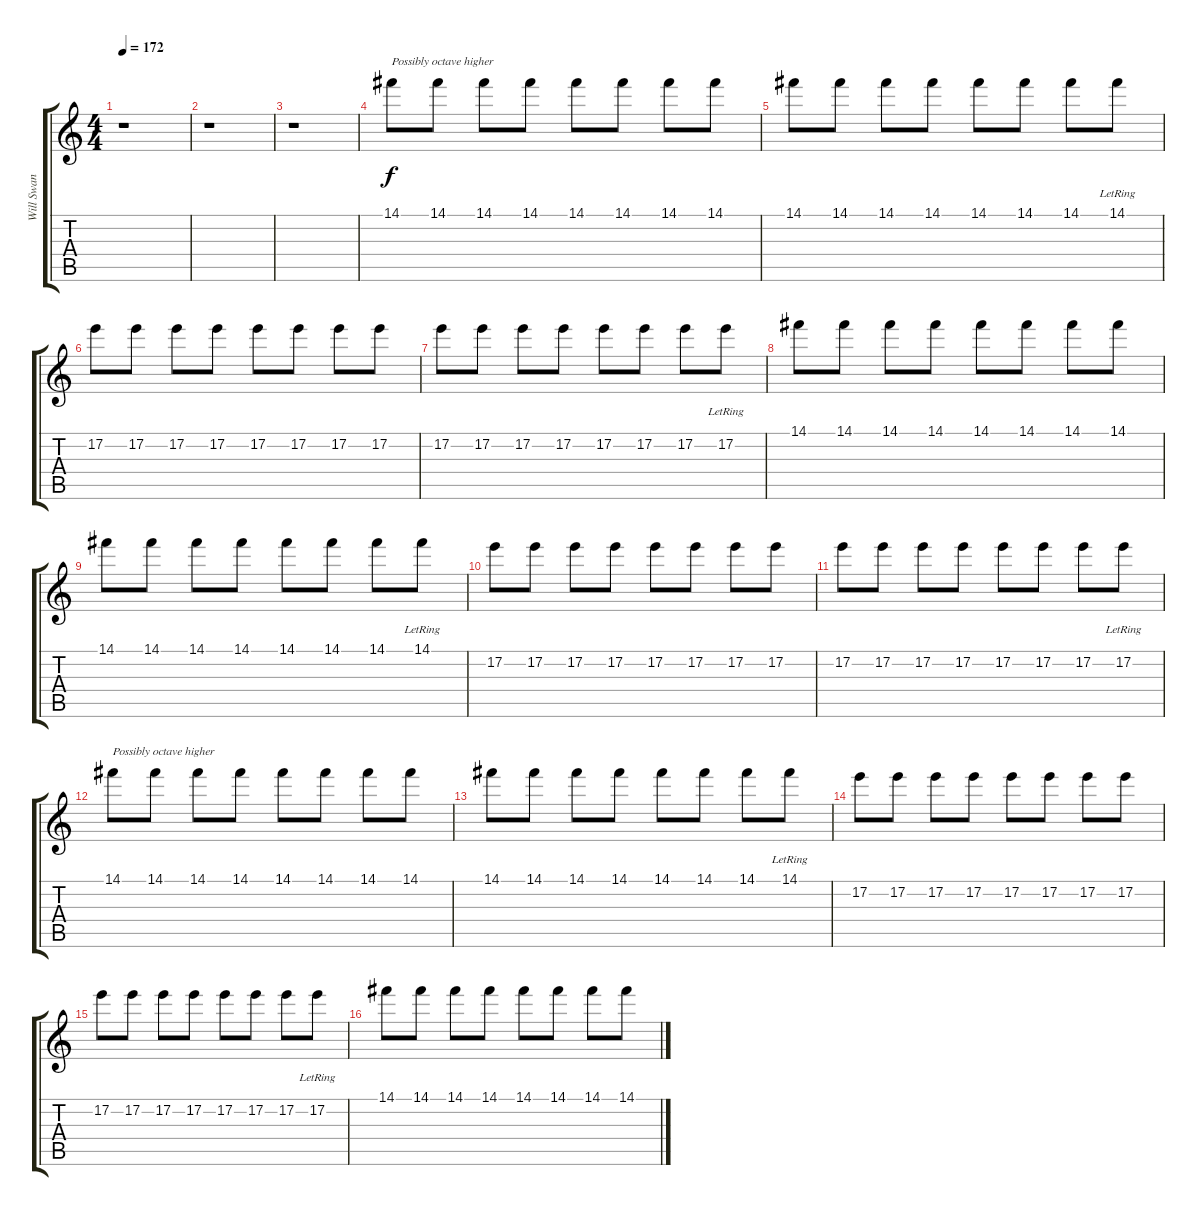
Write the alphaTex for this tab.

\track ("Will Swan (Guitar R)" "Will Swan ") {instrument distortionguitar}
\staff {score tabs}
\tuning (E4 B3 G3 D3 A2 D2) {hide}
\ts (4 4)
\tempo 172
\clef g2
\ks c
r.1{dy f} |
r.1 |
r.1 |
14.1.8{txt "Possibly octave higher"} 14.1.8 14.1.8 14.1.8 14.1.8 14.1.8 14.1.8 14.1.8 |
14.1.8 14.1.8 14.1.8 14.1.8 14.1.8 14.1.8 14.1.8 14.1{lr}.8 |
17.2.8 17.2.8 17.2.8 17.2.8 17.2.8 17.2.8 17.2.8 17.2.8 |
17.2.8 17.2.8 17.2.8 17.2.8 17.2.8 17.2.8 17.2.8 17.2{lr}.8 |
14.1.8 14.1.8 14.1.8 14.1.8 14.1.8 14.1.8 14.1.8 14.1.8 |
14.1.8 14.1.8 14.1.8 14.1.8 14.1.8 14.1.8 14.1.8 14.1{lr}.8 |
17.2.8 17.2.8 17.2.8 17.2.8 17.2.8 17.2.8 17.2.8 17.2.8 |
17.2.8 17.2.8 17.2.8 17.2.8 17.2.8 17.2.8 17.2.8 17.2{lr}.8 |
14.1.8{txt "Possibly octave higher"} 14.1.8 14.1.8 14.1.8 14.1.8 14.1.8 14.1.8 14.1.8 |
14.1.8 14.1.8 14.1.8 14.1.8 14.1.8 14.1.8 14.1.8 14.1{lr}.8 |
17.2.8 17.2.8 17.2.8 17.2.8 17.2.8 17.2.8 17.2.8 17.2.8 |
17.2.8 17.2.8 17.2.8 17.2.8 17.2.8 17.2.8 17.2.8 17.2{lr}.8 |
14.1.8 14.1.8 14.1.8 14.1.8 14.1.8 14.1.8 14.1.8 14.1.8
